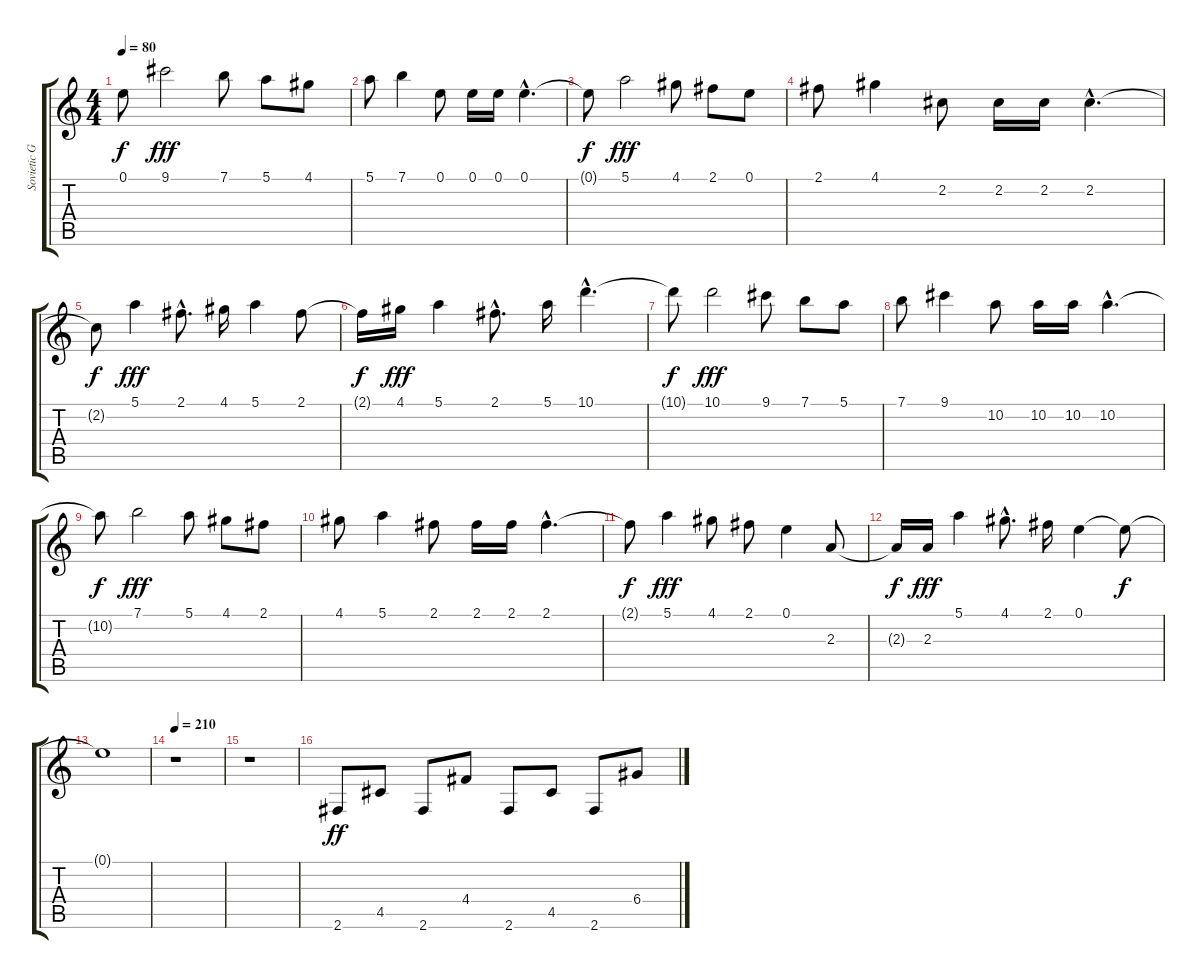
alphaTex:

\track ("Sovietic Guitarist2" "Sovietic G") {instrument overdrivenguitar}
\staff {score tabs}
\tuning (E4 B3 G3 D3 A2 E2) {hide}
\ts (4 4)
\tempo 80
\clef g2
\ks c
0.1{t}.8{dy f} 9.1.2{dy fff} 7.1.8 5.1.8 4.1.8 |
5.1.8 7.1.4 0.1.8 0.1.16 0.1.16 0.1{hac}.4{d} |
0.1{t}.8{dy f} 5.1.2{dy fff} 4.1.8 2.1.8 0.1.8 |
2.1.8 4.1.4 2.2.8 2.2.16 2.2.16 2.2{hac}.4{d} |
2.2{t}.8{dy f} 5.1.4{dy fff} 2.1{hac}.8{d} 4.1.16 5.1.4 2.1.8 |
2.1{t}.16{dy f} 4.1.16{dy fff} 5.1.4 2.1{hac}.8{d} 5.1.16 10.1{hac}.4{d} |
10.1{t}.8{dy f} 10.1.2{dy fff} 9.1.8 7.1.8 5.1.8 |
7.1.8 9.1.4 10.2.8 10.2.16 10.2.16 10.2{hac}.4{d} |
10.2{t}.8{dy f} 7.1.2{dy fff} 5.1.8 4.1.8 2.1.8 |
4.1.8 5.1.4 2.1.8 2.1.16 2.1.16 2.1{hac}.4{d} |
2.1{t}.8{dy f} 5.1.4{dy fff} 4.1.8 2.1.8 0.1.4 2.3.8 |
2.3{t}.16{dy f} 2.3.16{dy fff} 5.1.4 4.1{hac}.8{d} 2.1.16 0.1.4 0.1{t}.8{dy f} |
0.1{t}.1 |
\tempo 210
r.1 |
r.1 |
2.6.8{dy ff volume 11 instrument overdrivenguitar} 4.5.8 2.6.8 4.4.8 2.6.8 4.5.8 2.6.8 6.4.8
